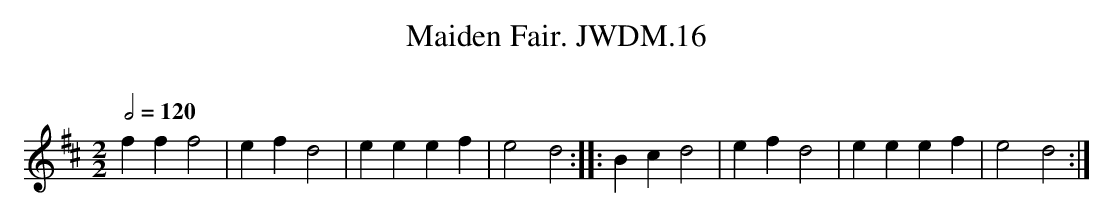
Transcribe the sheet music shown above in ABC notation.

X:1
T:Maiden Fair. JWDM.16
M:2/2
L:1/4
Q:1/2=120
O:
K:D
fff2|efd2|eeef|e2d2:||:Bcd2|efd2|eeef|e2d2:|
